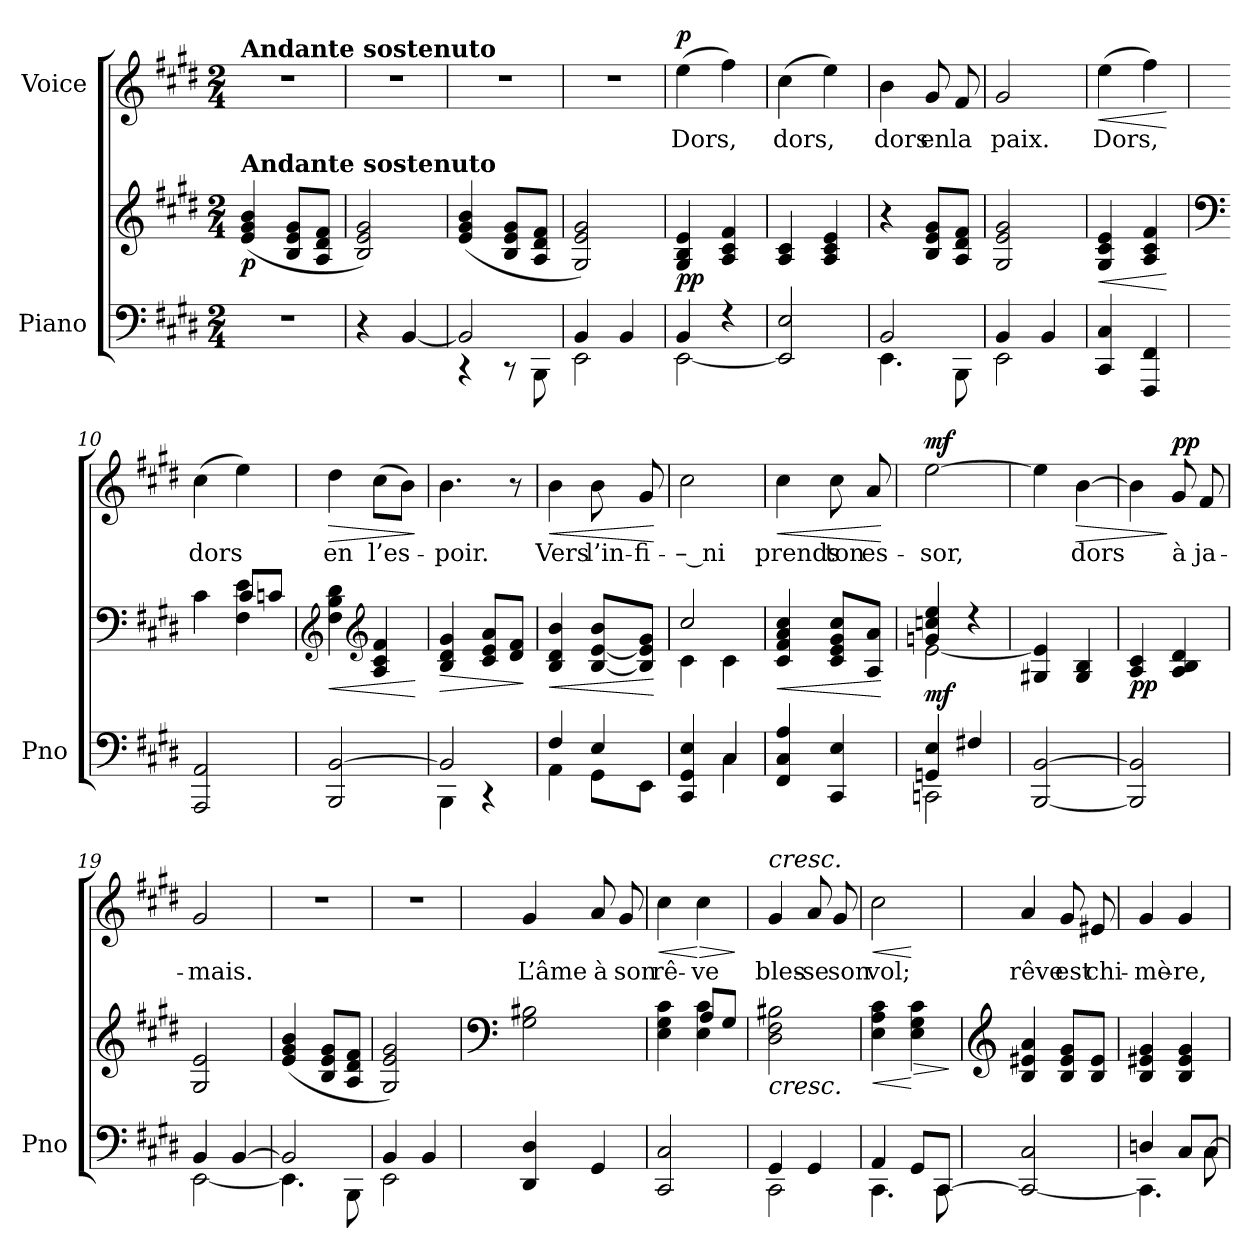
**kern	**kern	**dynam	**kern	**text	**dynam
*part2	*part2	*part2	*part1	*part1	*part1
*staff3	*staff2	*staff2/3	*staff1	*staff1	*staff1
*I"Piano	*	*	*I"Voice	*	*
*I'Pno	*	*	*	*	*
*clefF4	*clefG2	*	*clefG2	*	*
*k[f#c#g#d#]	*k[f#c#g#d#]	*	*k[f#c#g#d#]	*	*
*M2/4	*M2/4	*	*M2/4	*	*
=1	=1	=1	=1	=1	=1
!	!	!	!LO:TX:a:B:t=Andante sostenuto	!	!
!	!LO:TX:a:B:t=Andante sostenuto	!	!	!	!
!	!	!LO:DY:b	!	!	!
2r	(4e/ 4g#/ 4b/	p	2r	.	.
.	8B/ 8e/ 8g#/L	.	.	.	.
.	8A/ 8d#/ 8f#/J	.	.	.	.
=2	=2	=2	=2	=2	=2
4r	2B/ 2e/ 2g#/)	.	2r	.	.
[4BB/	.	.	.	.	.
=3	=3	=3	=3	=3	=3
*^	*	*	*	*	*
2BB/]	4r	(4e/ 4g#/ 4b/	.	2r	.	.
.	8r	8B/ 8e/ 8g#/L	.	.	.	.
.	8BBB\	8A/ 8d#/ 8f#/J	.	.	.	.
=4	=4	=4	=4	=4	=4	=4
4BB/	2EE\	2G#/ 2e/ 2g#/)	.	2r	.	.
4BB/	.	.	.	.	.	.
=5	=5	=5	=5	=5	=5	=5
!	!	!	!LO:DY:b	!	!	!LO:DY:a
4BB/	[2EE\	4G#/ 4B/ 4e/	pp	(4ee\	Dors,	p
4r	.	4A/ 4c#/ 4f#/	.	4ff#\)	.	.
*v	*v	*	*	*	*	*
=6	=6	=6	=6	=6	=6
2EE/] 2E/	4A/ 4c#/	.	(4cc#\	dors,	.
.	4A/ 4c#/ 4e/	.	4ee\)	.	.
=7	=7	=7	=7	=7	=7
*^	*	*	*	*	*
2BB/	4.EE\	4r	.	4b\	dors	.
.	.	8B/ 8e/ 8g#/L	.	8g#/	en	.
.	8BBB\	8A/ 8d#/ 8f#/J	.	8f#/	la	.
=8	=8	=8	=8	=8	=8	=8
4BB/	2EE\	2G#/ 2e/ 2g#/	.	2g#/	paix.	.
4BB/	.	.	.	.	.	.
*v	*v	*	*	*	*	*
=9	=9	=9	=9	=9	=9
!	!	!LO:HP:b	!	!	!LO:HP:b
4CC#/ 4C#/	4G#/ 4c#/ 4e/	<	(4ee\	Dors,	<
4FFF#/ 4FF#/	4A/ 4c#/ 4f#/	.	4ff#\)	.	.
.	.	[	.	.	[
=10	=10	=10	=10	=10	=10
*	*clefF4	*	*	*	*
*	*^	*	*	*	*
2AAA/ 2AA/	4c#\	4ryy	.	(4cc#\	dors	.
.	4F#\ 4e\	8c#/L	.	4ee\)	.	.
.	.	8cn/J	.	.	.	.
=11	=11	=11	=11	=11	=11	=11
!	!	!	!LO:HP:b	!	!	!LO:HP:b
*	*v	*v	*	*	*	*
2BBB/ [2BB/	4F#\ 4B\ 4d#\	<	4dd#\	en	>
*	*clefG2	*	*	*	*
.	4A/ 4c#/ 4f#/	.	(8cc#\L	l’es-	.
.	.	.	8b\J)	.	.
.	.	[	.	.	]
=12	=12	=12	=12	=12	=12
*^	*	*	*	*	*
!	!	!	!LO:HP:b	!	!	!
2BB/]	4BBB\	4B/ 4d#/ 4g#/	>	4.b\	-poir.	.
.	4r	8c#/ 8e/ 8a/L	.	.	.	.
.	.	8d#/ 8f#/J	.	8r	.	.
*v	*v	*	*	*	*	*
.	.	]	.	.	.
=13	=13	=13	=13	=13	=13
*^	*	*	*	*	*
!	!	!	!LO:HP:b	!	!	!LO:HP:b
4F#/	4AA\	4B/ 4d#/ 4b/	<	4b\	Vers	<
4E/	8GG#\L	[8B/ [8e/ 8b/L	.	8b\	l’in-	.
.	8EE\J	8B/] 8e/] 8g#/J	.	8g#/	-fi-	.
*v	*v	*	*	*	*	*
.	.	[	.	.	[
=14	=14	=14	=14	=14	=14
*^	*^	*	*	*	*
4CC#/ 4GG#/ 4E/	4ryy	2cc#/	4c#\	.	2cc#\	-– ni	.
4C#/	4C#\	.	4c#\	.	.	.	.
=15	=15	=15	=15	=15	=15	=15	=15
!	!	!	!	!LO:HP:b	!	!	!LO:HP:b
*v	*v	*	*	*	*	*	*
*	*v	*v	*	*	*	*
4FF#/ 4C#/ 4A/	4c#/ 4f#/ 4a/ 4cc#/	<	4cc#\	prends	<
4CC#/ 4E/	8c#/ 8e/ 8g#/ 8cc#/L	.	8cc#\	ton	.
.	8A/ 8a/J	.	8a/	es-	.
.	.	[	.	.	[
=16	=16	=16	=16	=16	=16
*^	*^	*	*	*	*
!	!	!	!	!LO:DY:b	!	!	!LO:DY:a
4GGn/ 4E/	2CCn\	4gn/ 4ccn/ 4ee/	[2e\	mf	[2ee\	-sor,	mf
4F#X/	.	4r	.	.	.	.	.
*v	*v	*	*	*	*	*	*
*	*v	*v	*	*	*	*
=17	=17	=17	=17	=17	=17
[2BBB/ [2BB/	4G#X/ 4e/]	.	4ee\]	.	.
!	!	!	!	!	!LO:HP:b
.	4G#/ 4B/	.	[4b\	dors	>
=18	=18	=18	=18	=18	=18
!	!	!LO:DY:b	!	!	!
2BBB/] 2BB/]	4A/ 4c#/	pp	4b\]	.	.
!	!	!	!	!	!LO:DY:n=1:a
.	4A/ 4B/ 4d#/	.	8g#/	à	] pp
.	.	.	8f#/	ja-	.
=19	=19	=19	=19	=19	=19
*^	*	*	*	*	*
4BB/	[2EE\	2G#/ 2e/	.	2g#/	-mais.	.
[4BB/	.	.	.	.	.	.
=20	=20	=20	=20	=20	=20	=20
2BB/]	4.EE\]	(4e/ 4g#/ 4b/	.	2r	.	.
.	.	8B/ 8e/ 8g#/L	.	.	.	.
.	8BBB\	8A/ 8d#/ 8f#/J	.	.	.	.
=21	=21	=21	=21	=21	=21	=21
4BB/	2EE\	2G#/ 2e/ 2g#/)	.	2r	.	.
4BB/	.	.	.	.	.	.
*v	*v	*	*	*	*	*
=22	=22	=22	=22	=22	=22
*	*clefF4	*	*	*	*
4DD#/ 4D#/	2G#\ 2B#X\	.	4g#/	L’âme	.
4GG#/	.	.	8a/	à	.
.	.	.	8g#/	son	.
=23	=23	=23	=23	=23	=23
*	*^	*	*	*	*
!	!	!	!	!	!	!LO:HP:b
2CC#/ 2C#/	4E\ 4G#\ 4c#\	4ryy	.	4cc#\	rê-	<
!	!	!	!	!	!	!LO:HP:n=1:b
.	4E\ 4c#\	8A/L	.	4cc#\	-ve	[ >
.	.	8G#/J	.	.	.	.
*	*v	*v	*	*	*	*
.	.	.	.	.	]
=24	=24	=24	=24	=24	=24
*^	*	*	*	*	*
!	!	!	!	!LO:TX:a:i:t=cresc.	!	!
!	!	!LO:TX:b:i:t=cresc.	!	!	!	!
4GG#/	2CC#\	2D#\ 2F#\ 2B#X\	.	4g#/	bles-	.
4GG#/	.	.	.	8a/	-se	.
.	.	.	.	8g#/	son	.
=25	=25	=25	=25	=25	=25	=25
!	!	!	!LO:HP:b	!	!	!LO:HP:b
*	*	*	*	*^	*	*
4AA/	4.CC#\	4E\ 4A\ 4c#\	<	2cc#\	4ryy	vol;	<
!	!	!	!LO:HP:n=1:b	!	!	!	!
8GG#/L	.	4E\ 4G#\ 4c#\	[ >	.	4ryy	.	[
[<8CC#/J	8CC#\	.	.	.	.	.	.
*v	*v	*	*	*v	*v	*	*
.	.	]	.	.	.
=26	=26	=26	=26	=26	=26
*	*clefG2	*	*	*	*
2CC#/_ 2C#/	4B/ 4e#X/ 4a/	.	4a/	rêve	.
.	8B/ 8e#/ 8g#/L	.	8g#/	est	.
.	8B/ 8e#/J	.	8e#X/	chi-	.
=27	=27	=27	=27	=27	=27
*^	*	*	*	*	*
4Dn/	4.CC#\]	4B/ 4e#X/ 4g#/	.	4g#/	-mè-	.
8C#/L	.	4B/ 4e#/ 4g#/	.	4g#/	-re,	.
[<8C#/J	8C#\	.	.	.	.	.
*v	*v	*	*	*	*	*
=	=	=	=	=	=
*-	*-	*-	*-	*-	*-
